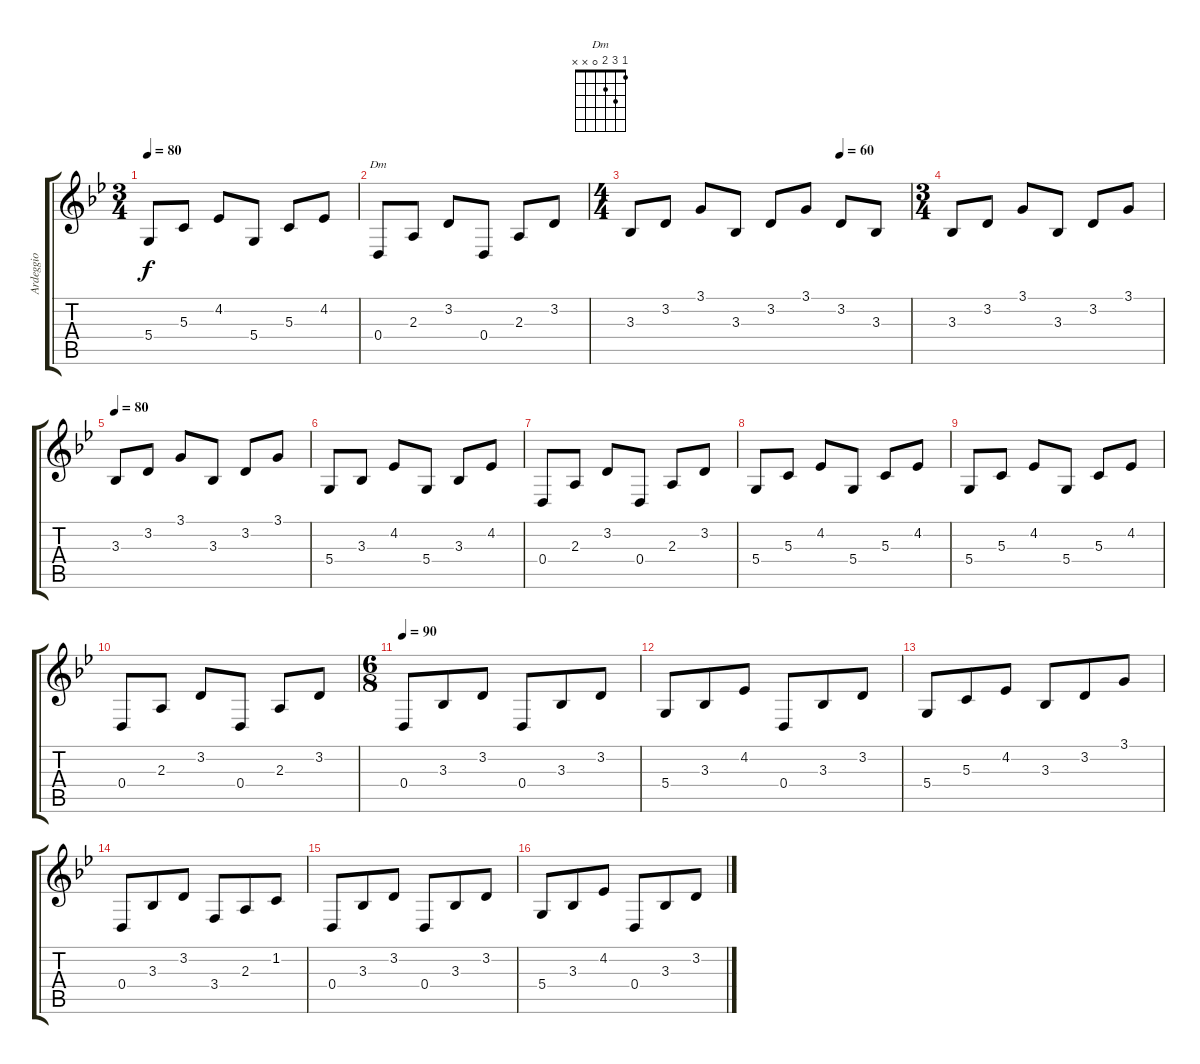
\track ("Ardeggio" "Ardeggio") {instrument brightacousticpiano}
\staff {score tabs}
\tuning (E4 B3 G3 D3 A2 E2) {hide}
\chord ("Dm" 1 3 2 0 x x)
\ts (3 4)
\tempo 80
\clef g2
\ks gminor
5.4.8{dy f} 5.3.8 4.2.8 5.4.8 5.3.8 4.2.8 |
0.4.8{ch "Dm"} 2.3.8 3.2.8 0.4.8 2.3.8 3.2.8 |
\ts (4 4)
\tempo (60 0.75)
3.3.8 3.2.8 3.1.8 3.3.8 3.2.8 3.1.8 3.2.8 3.3.8 |
\ts (3 4)
3.3.8 3.2.8 3.1.8 3.3.8 3.2.8 3.1.8 |
\tempo 80
3.3.8 3.2.8 3.1.8 3.3.8 3.2.8 3.1.8 |
5.4.8 3.3.8 4.2.8 5.4.8 3.3.8 4.2.8 |
0.4.8 2.3.8 3.2.8 0.4.8 2.3.8 3.2.8 |
5.4.8 5.3.8 4.2.8 5.4.8 5.3.8 4.2.8 |
5.4.8 5.3.8 4.2.8 5.4.8 5.3.8 4.2.8 |
0.4.8 2.3.8 3.2.8 0.4.8 2.3.8 3.2.8 |
\ts (6 8)
\tempo 90
0.4.8 3.3.8 3.2.8 0.4.8 3.3.8 3.2.8 |
5.4.8 3.3.8 4.2.8 0.4.8 3.3.8 3.2.8 |
5.4.8 5.3.8 4.2.8 3.3.8 3.2.8 3.1.8 |
0.4.8 3.3.8 3.2.8 3.4.8 2.3.8 1.2.8 |
0.4.8 3.3.8 3.2.8 0.4.8 3.3.8 3.2.8 |
5.4.8 3.3.8 4.2.8 0.4.8 3.3.8 3.2.8
